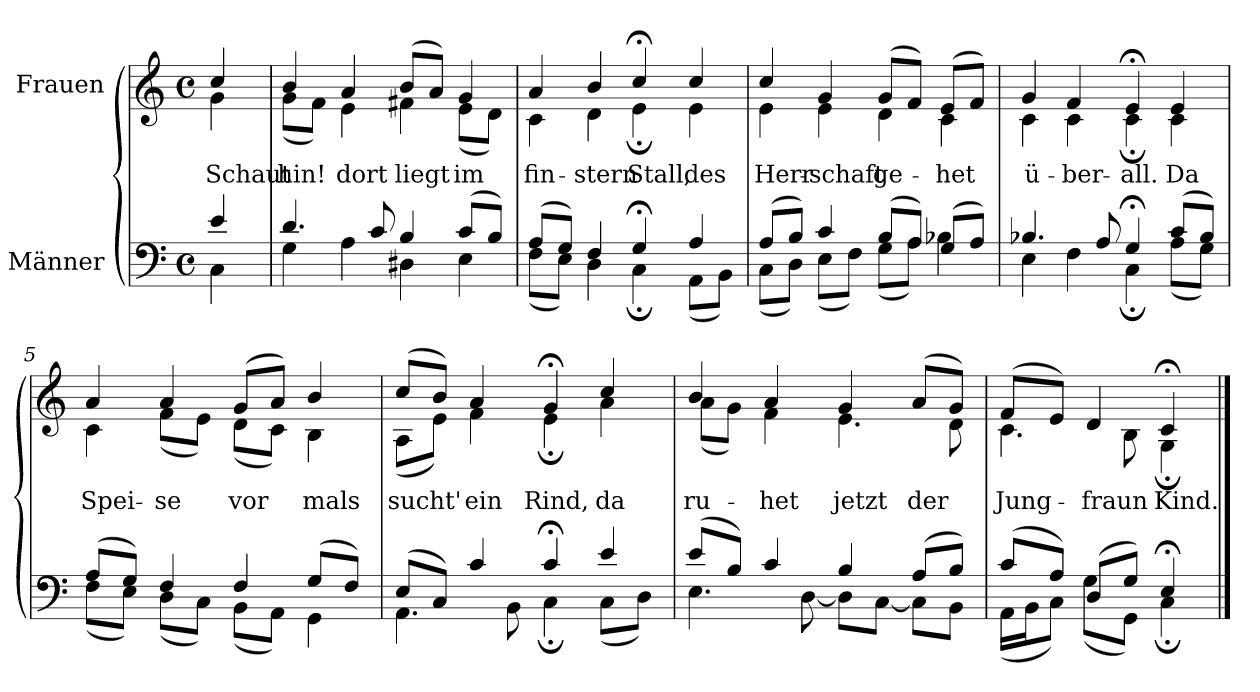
**kern	**kern	**text
*part2	*part1	*part1
*staff2	*staff1	*staff1
*I"Männer	*I"Frauen	*
*clefF4	*clefG2	*
*k[]	*k[]	*
*M4/4	*M4/4	*
*met(c)	*met(c)	*
=	=	=
*^	*	*
!	!	!	!LO:LY:b
*	*	*^	*
!	!	!	!	!LO:LY:b
4e/	4C\	4cc/	4g\	Schaut
=1	=1	=1	=1	=1
!	!	!	!	!LO:LY:b
4.d/	4G\	4b/	(8g\L	hin!
.	.	.	8f\J)	.
!	!	!	!	!LO:LY:b
!	!	!	!	!LO:LY:b
.	4A\	4a/	4e\	dort
8c/	.	.	.	.
!	!	!	!	!LO:LY:b
4B/	4D#X\	(8b/L	4f#X\	liegt
.	.	8a/J)	.	.
!	!	!	!	!LO:LY:b
!	!	!	!	!LO:LY:b
(8c/L	4E\	4g/	(8e\L	im
8B/J)	.	.	8d\J)	.
=2	=2	=2	=2	=2
!	!	!	!	!LO:LY:b
!	!	!	!	!LO:LY:b
(8A/L	(8F\L	4a/	4c\	fin-
8G/J)	8E\J)	.	.	.
!	!	!	!	!LO:LY:b
!	!	!	!	!LO:LY:b
4F/	4D\	4b/	4d\	-stern
!	!	!	!	!LO:LY:b
!	!	!	!	!LO:LY:b
4G;</	4C;<\	4cc;</	4e;<\	Stall,
!	!	!	!	!LO:LY:b
!	!	!	!	!LO:LY:b
4A/	(8AA\L	4cc/	4e\	des
.	8BB\J)	.	.	.
=3	=3	=3	=3	=3
!	!	!	!	!LO:LY:b
!	!	!	!	!LO:LY:b
(8A/L	(8C\L	4cc/	4e\	Herr-
8B/J)	8D\J)	.	.	.
!	!	!	!	!LO:LY:b
!	!	!	!	!LO:LY:b
4c/	(8E\L	4g/	4e\	-schaft
.	8F\J)	.	.	.
!	!	!	!	!LO:LY:b
(8B/L	(8G\L	(8g/L	4d\	ge-
8A/J)	8A\J)	8f/J)	.	.
!	!	!	!	!LO:LY:b
(8G/L	4B-X\	(8e/L	4c\	-het
8A/J)	.	8f/J)	.	.
=4	=4	=4	=4	=4
!	!	!	!	!LO:LY:b
4.B-X/	4E\	4g/	4c\	ü-
!	!	!	!	!LO:LY:b
.	4F\	4f/	4c\	-ber-
8A/	.	.	.	.
!	!	!	!	!LO:LY:b
4G;</	4C;<\	4e;</	4c;<\	-all.
!	!	!	!	!LO:LY:b
(8c/L	(8A\L	4e/	4c\	Da
8B-/J)	8G\J)	.	.	.
!!LO:LB:g=z	!!
=5	=5	=5	=5	=5
!	!	!	!	!LO:LY:b
(8A/L	(8F\L	4a/	4c\	Spei-
8G/J)	8E\J)	.	.	.
!	!	!	!	!LO:LY:b
4F/	(8D\L	4a/	(8f\L	-se
.	8C\J)	.	8e\J)	.
!	!	!	!	!LO:LY:b
4F/	(8BB\L	(8g/L	(8d\L	vor
.	8AA\J)	8a/J)	8c\J)	.
!	!	!	!	!LO:LY:b
(8G/L	4GG\	4b/	4B\	-mals
8F/J)	.	.	.	.
=6	=6	=6	=6	=6
!	!	!	!	!LO:LY:b
(8E/L	4.AA\	(8cc/L	(<8A\L	sucht'
8C/J)	.	8b/J)	8e\J)	.
!	!	!	!	!LO:LY:b
4c/	.	4a/	4f\	ein
.	8BB\	.	.	.
!	!	!	!	!LO:LY:b
4c;</	4C;<\	4g;</	4e;<\	Rind,
!	!	!	!	!LO:LY:b
4e/	(8C\L	4cc/	4a\	da
.	8D\J)	.	.	.
=7	=7	=7	=7	=7
!	!	!	!	!LO:LY:b
(8e/L	4.E\	4b/	(8a\L	ru-
8B/J)	.	.	8g\J)	.
!	!	!	!	!LO:LY:b
4c/	.	4a/	4f\	-het
.	[8D\	.	.	.
!	!	!	!	!LO:LY:b
4B/	8D\L]	4g/	4.e\	jetzt
.	[8C\J	.	.	.
!	!	!	!	!LO:LY:b
(8A/L	8C\L]	(8a/L	.	der
8B/J)	8BB\J	8g/J)	8d\	.
=8	=8	=8	=8	=8
!	!	!	!	!LO:LY:b
(8c/L	(16AA\LL	(8f/L	4.c\	Jung-
.	16BB\J	.	.	.
8A/J)	8C\J)	8e/J)	.	.
!	!	!	!	!LO:LY:b
(8D/L	(8G\L	4d/	.	-fraun
8G/J)	8GG\J)	.	8B\	.
!	!	!	!	!LO:LY:b
!	!	!	!	!LO:LY:b
4E;</	4C;<\	4c;</	4G;<\	Kind.
*v	*v	*	*	*
*	*v	*v	*
==	==	==
*-	*-	*-
